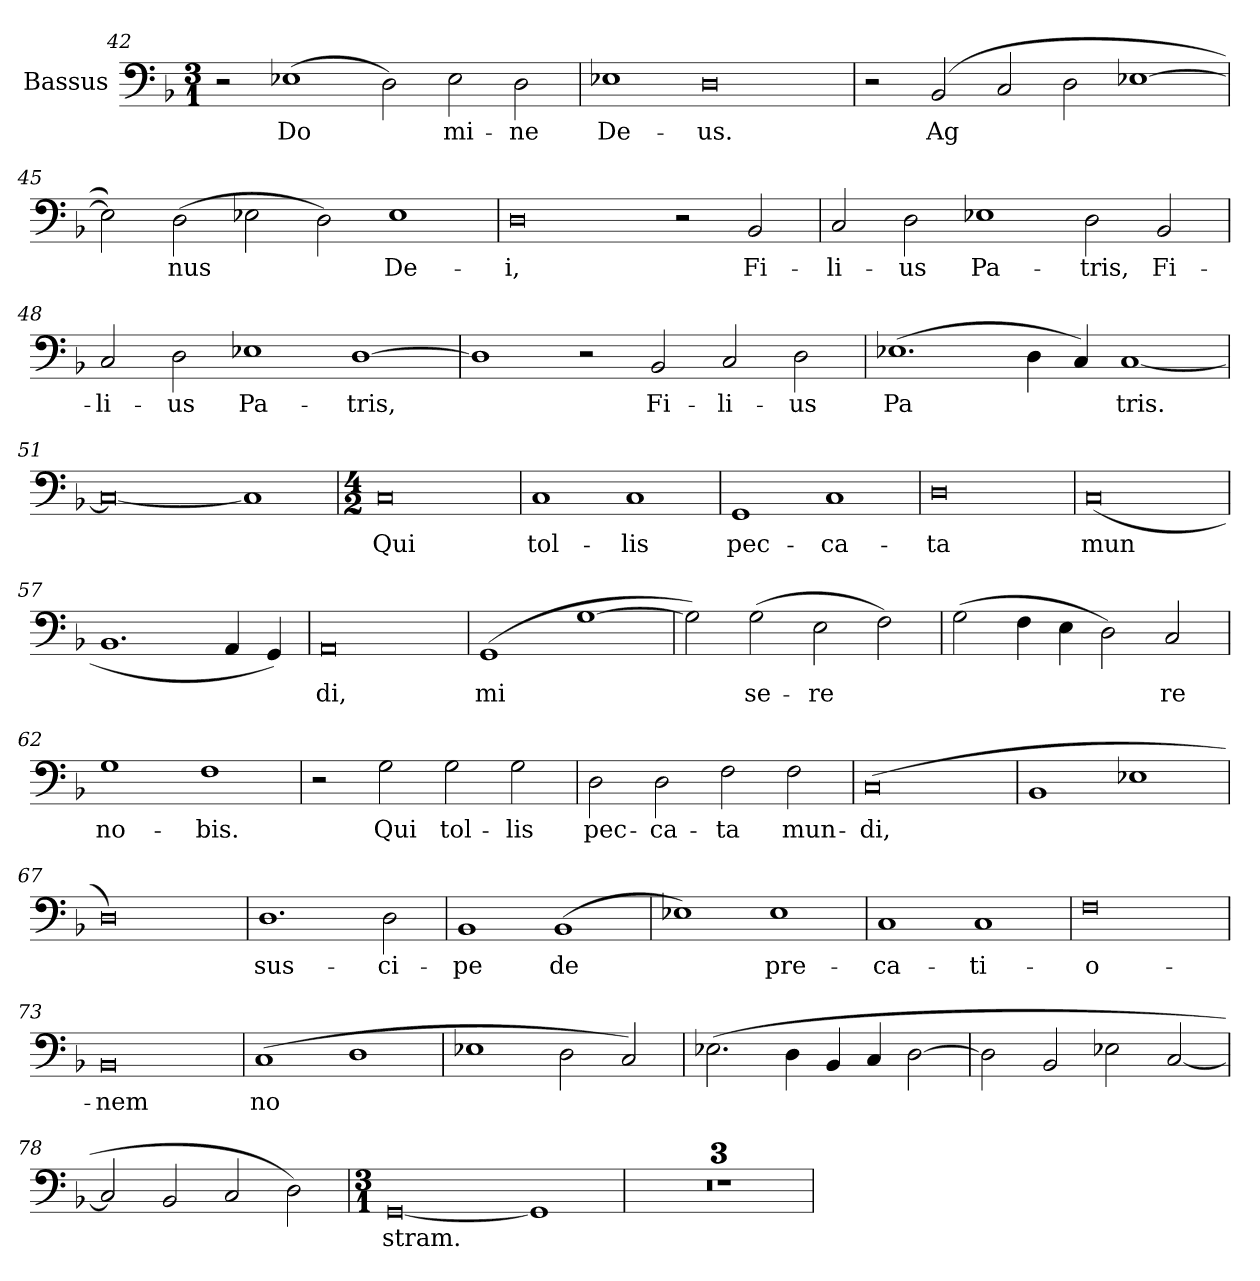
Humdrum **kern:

**kern	**text
*part1	*part1
*staff1	*staff1
*I"Bassus	*
*I'B	*
*clefF4	*
*k[b-]	*
*M3/1	*
=42	=42
2r	.
!	!LO:LY:b
(1E-X	Do
2D\)	.
!	!LO:LY:b
2E-\	mi-
!	!LO:LY:b
2D\	ne
=43	=43
!	!LO:LY:b
1E-X	De-
!	!LO:LY:b
0D	us.
=44	=44
2r	.
!	!LO:LY:b
(2BB-/	Ag
2C/	.
2D\	.
[1E-X	.
!!LO:LB:g=z
=45	=45
2E-\])	.
!	!LO:LY:b
(2D\	nus
2E-X\	.
2D\)	.
!	!LO:LY:b
1E-	De-
!!LO:LB:g=z
=46	=46
!	!LO:LY:b
0D	i,
2r	.
!	!LO:LY:b
2BB-/	Fi-
=47	=47
!	!LO:LY:b
2C/	li-
!	!LO:LY:b
2D\	us
!	!LO:LY:b
1E-X	Pa-
!	!LO:LY:b
2D\	tris,
!	!LO:LY:b
2BB-/	Fi-
=48	=48
!	!LO:LY:b
2C/	li-
!	!LO:LY:b
2D\	us
!	!LO:LY:b
1E-X	Pa-
!	!LO:LY:b
[1D	tris,
=49	=49
1D]	.
2r	.
!	!LO:LY:b
2BB-/	Fi-
!	!LO:LY:b
2C/	li-
!	!LO:LY:b
2D\	us
!!LO:LB:g=z
=50	=50
!	!LO:LY:b
(1.E-X	Pa
4D\	.
4C/)	.
!	!LO:LY:b
[1C	tris.
=51	=51
0C_	.
1C]	.
!!LO:LB:g=z
=52	=52
*M4/2	*
!	!LO:LY:b
0C	Qui
=53	=53
!	!LO:LY:b
1C	tol-
!	!LO:LY:b
1C	lis
=54	=54
!	!LO:LY:b
1GG	pec-
!	!LO:LY:b
1C	ca-
=55	=55
!	!LO:LY:b
0D	ta
=56	=56
!	!LO:LY:b
(0C	mun
=57	=57
1.BB-	.
4AA/	.
4GG/)	.
=58	=58
!	!LO:LY:b
0AA	di,
!!LO:LB:g=z
=59	=59
!	!LO:LY:b
(1GG	mi
[1G	.
=60	=60
2G\])	.
!	!LO:LY:b
(2G\	se-
!	!LO:LY:b
2E\	re
2F\)	.
!!LO:LB:g=z
=61	=61
(2G\	.
4F\	.
4E\	.
2D\)	.
!	!LO:LY:b
2C/	re
=62	=62
!	!LO:LY:b
1G	no-
!	!LO:LY:b
1F	bis.
=63	=63
2r	.
!	!LO:LY:b
2G\	Qui
!	!LO:LY:b
2G\	tol-
!	!LO:LY:b
2G\	lis
=64	=64
!	!LO:LY:b
2D\	pec-
!	!LO:LY:b
2D\	ca-
!	!LO:LY:b
2F\	ta
!	!LO:LY:b
2F\	mun-
=65	=65
!	!LO:LY:b
(0C	di,
!!LO:LB:g=z
=66	=66
1BB-	.
1E-X	.
=67	=67
0D)	.
!!LO:PB:g=z
=68	=68
!	!LO:LY:b
1.D	sus-
!	!LO:LY:b
2D\	ci-
=69	=69
!	!LO:LY:b
1BB-	pe
!	!LO:LY:b
(1BB-	de
=70	=70
1E-X)	.
!	!LO:LY:b
1E-	pre-
=71	=71
!	!LO:LY:b
1C	ca-
!	!LO:LY:b
1C	ti-
=72	=72
!	!LO:LY:b
0F	o-
=73	=73
!	!LO:LY:b
0BB-	nem
!!LO:LB:g=z
=74	=74
!	!LO:LY:b
(1C	no
1D	.
=75	=75
1E-X	.
2D\	.
2C/)	.
!!LO:LB:g=z
=76	=76
(2.E-X\	.
4D\	.
4BB-/	.
4C/	.
[2D\	.
=77	=77
2D\]	.
2BB-/	.
2E-X\	.
[2C/	.
=78	=78
2C/]	.
2BB-/	.
2C/	.
2D\)	.
=79	=79
*M3/1	*
!	!LO:LY:b
[0GG	stram.
1GG]	.
=80	=80
0.r	.
!!LO:LB:g=z
=81	=81
0.r	.
=82	=82
0.r	.
=	=
*-	*-
